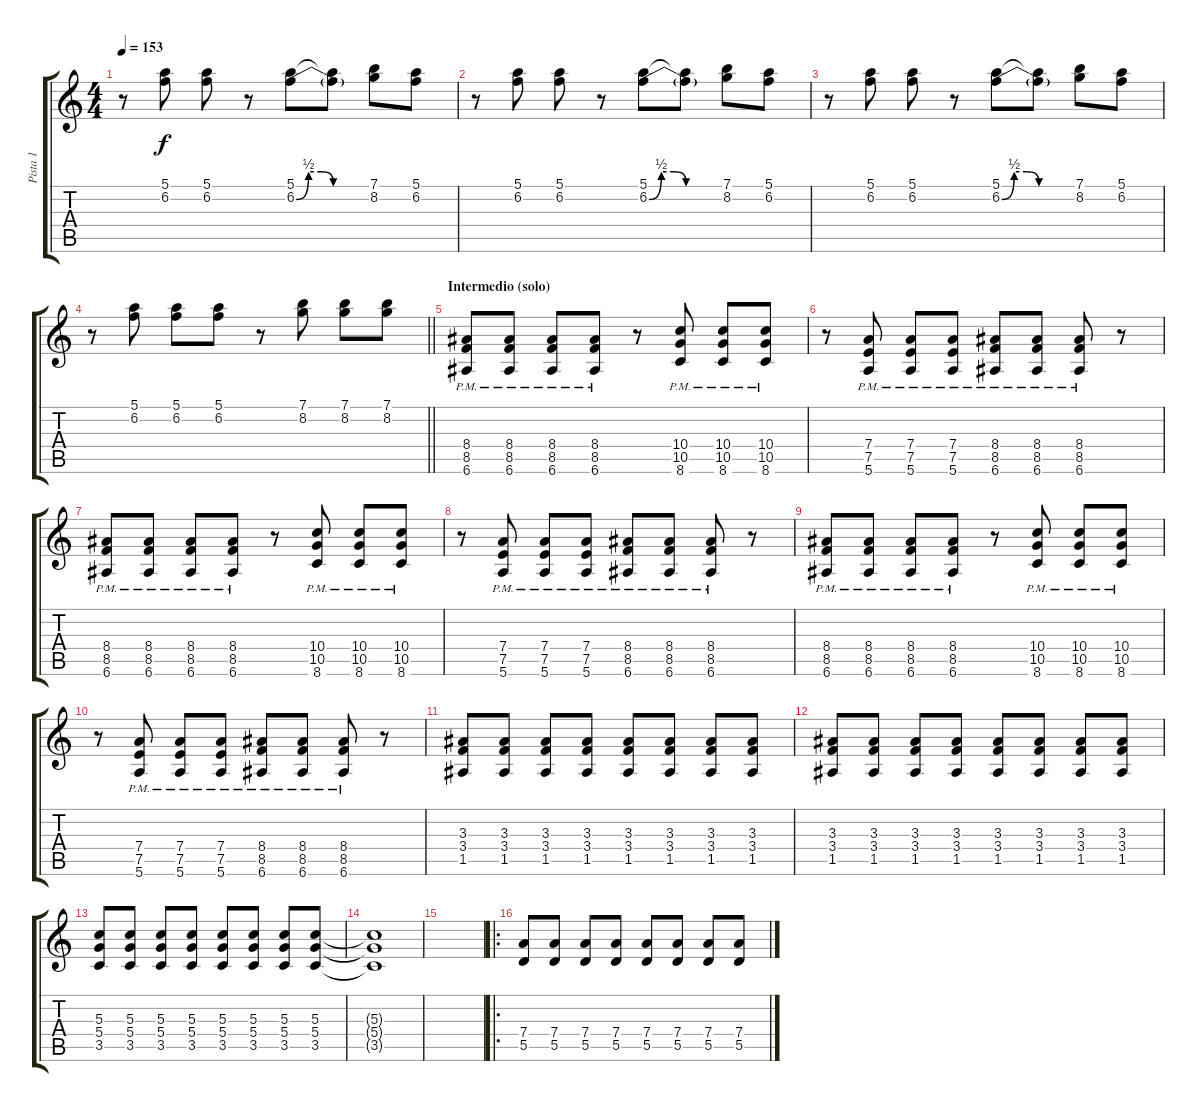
\track ("Pista 1" "Pista 1") {instrument distortionguitar}
\staff {score tabs}
\tuning (E4 B3 G3 D3 A2 E2) {hide}
\ts (4 4)
\tempo 153
\clef g2
\ks c
r.8{dy f} (5.1 6.2).8 (5.1 6.2).8 r.8 (5.1 6.2{be (custom 0 0 10 2 20 2 30 0 60 0)}).8 (5.1{t} 6.2{t}).8 (7.1 8.2).8 (5.1 6.2).8 |
r.8 (5.1 6.2).8 (5.1 6.2).8 r.8 (5.1 6.2{be (custom 0 0 10 2 20 2 30 0 60 0)}).8 (5.1{t} 6.2{t}).8 (7.1 8.2).8 (5.1 6.2).8 |
r.8 (5.1 6.2).8 (5.1 6.2).8 r.8 (5.1 6.2{be (custom 0 0 10 2 20 2 30 0 60 0)}).8 (5.1{t} 6.2{t}).8 (7.1 8.2).8 (5.1 6.2).8 |
\barLineRight lightlight
r.8 (5.1 6.2).8 (5.1 6.2).8 (5.1 6.2).8 r.8 (7.1 8.2).8 (7.1 8.2).8 (7.1 8.2).8 |
\section ("" "Intermedio (solo)")
(8.4{pm} 8.5{pm} 6.6{pm}).8 (8.4{pm} 8.5{pm} 6.6{pm}).8 (8.4{pm} 8.5{pm} 6.6{pm}).8 (8.4{pm} 8.5{pm} 6.6{pm}).8 r.8 (10.4{pm} 10.5{pm} 8.6{pm}).8 (10.4{pm} 10.5{pm} 8.6{pm}).8 (10.4{pm} 10.5{pm} 8.6{pm}).8 |
r.8 (7.4{pm} 7.5{pm} 5.6{pm}).8 (7.4{pm} 7.5{pm} 5.6{pm}).8 (7.4{pm} 7.5{pm} 5.6{pm}).8 (8.4{pm} 8.5{pm} 6.6{pm}).8 (8.4{pm} 8.5{pm} 6.6{pm}).8 (8.4{pm} 8.5{pm} 6.6{pm}).8 r.8 |
(8.4{pm} 8.5{pm} 6.6{pm}).8 (8.4{pm} 8.5{pm} 6.6{pm}).8 (8.4{pm} 8.5{pm} 6.6{pm}).8 (8.4{pm} 8.5{pm} 6.6{pm}).8 r.8 (10.4{pm} 10.5{pm} 8.6{pm}).8 (10.4{pm} 10.5{pm} 8.6{pm}).8 (10.4{pm} 10.5{pm} 8.6{pm}).8 |
r.8 (7.4{pm} 7.5{pm} 5.6{pm}).8 (7.4{pm} 7.5{pm} 5.6{pm}).8 (7.4{pm} 7.5{pm} 5.6{pm}).8 (8.4{pm} 8.5{pm} 6.6{pm}).8 (8.4{pm} 8.5{pm} 6.6{pm}).8 (8.4{pm} 8.5{pm} 6.6{pm}).8 r.8 |
(8.4{pm} 8.5{pm} 6.6{pm}).8 (8.4{pm} 8.5{pm} 6.6{pm}).8 (8.4{pm} 8.5{pm} 6.6{pm}).8 (8.4{pm} 8.5{pm} 6.6{pm}).8 r.8 (10.4{pm} 10.5{pm} 8.6{pm}).8 (10.4{pm} 10.5{pm} 8.6{pm}).8 (10.4{pm} 10.5{pm} 8.6{pm}).8 |
r.8 (7.4{pm} 7.5{pm} 5.6{pm}).8 (7.4{pm} 7.5{pm} 5.6{pm}).8 (7.4{pm} 7.5{pm} 5.6{pm}).8 (8.4{pm} 8.5{pm} 6.6{pm}).8 (8.4{pm} 8.5{pm} 6.6{pm}).8 (8.4{pm} 8.5{pm} 6.6{pm}).8 r.8 |
(3.3 3.4 1.5).8 (3.3 3.4 1.5).8 (3.3 3.4 1.5).8 (3.3 3.4 1.5).8 (3.3 3.4 1.5).8 (3.3 3.4 1.5).8 (3.3 3.4 1.5).8 (3.3 3.4 1.5).8 |
(3.3 3.4 1.5).8 (3.3 3.4 1.5).8 (3.3 3.4 1.5).8 (3.3 3.4 1.5).8 (3.3 3.4 1.5).8 (3.3 3.4 1.5).8 (3.3 3.4 1.5).8 (3.3 3.4 1.5).8 |
(5.3 5.4 3.5).8 (5.3 5.4 3.5).8 (5.3 5.4 3.5).8 (5.3 5.4 3.5).8 (5.3 5.4 3.5).8 (5.3 5.4 3.5).8 (5.3 5.4 3.5).8 (5.3 5.4 3.5).8 |
(5.3{t} 5.4{t} 3.5{t}).1 |
|
\ro
(7.4 5.5).8 (7.4 5.5).8 (7.4 5.5).8 (7.4 5.5).8 (7.4 5.5).8 (7.4 5.5).8 (7.4 5.5).8 (7.4 5.5).8
